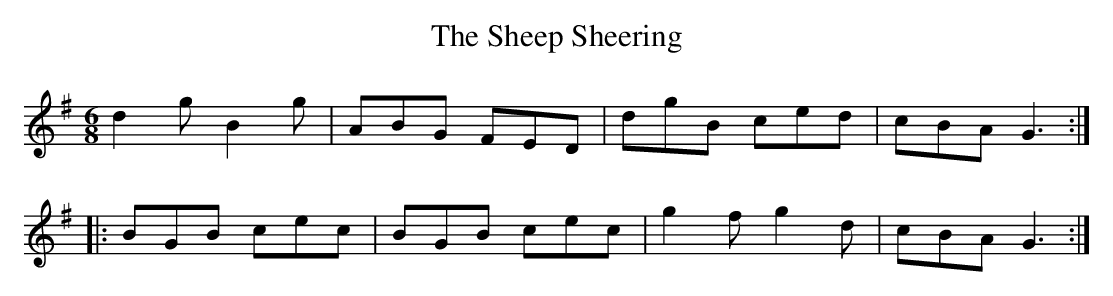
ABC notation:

X:1
T:Sheep Sheering, The
M:6/8
L:1/8
K:G
d2g B2g | ABG FED | dgB ced | cBA G3 :|
|: BGB cec | BGB cec | g2f g2d | cBA G3 :|
